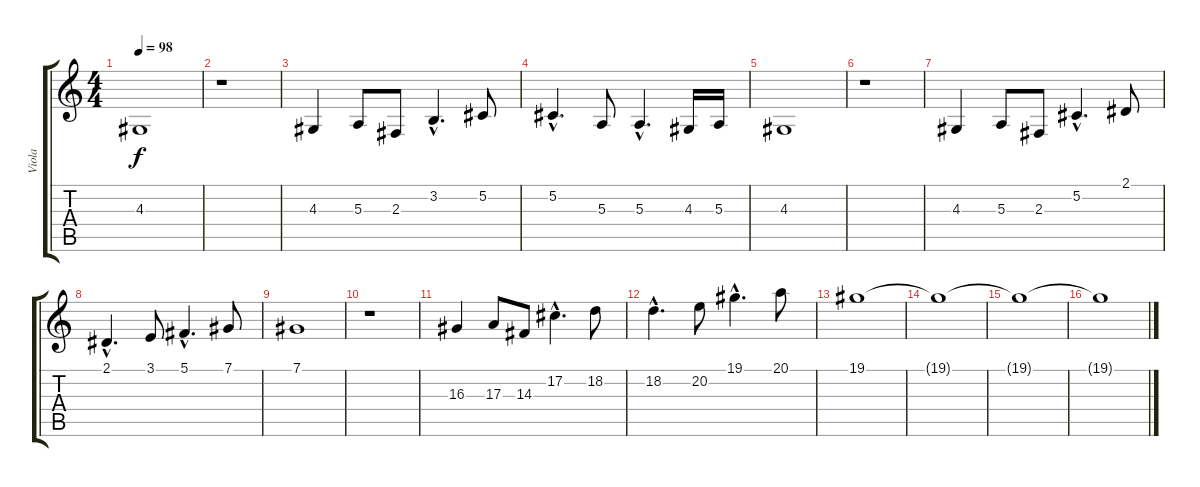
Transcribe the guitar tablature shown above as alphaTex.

\track ("Viola" "Viola") {instrument violin}
\staff {score tabs}
\tuning (Db4 Ab3 E3 B2 Gb2 Db2) {hide}
\ts (4 4)
\tempo 98
\clef g2
\ks c
4.3.1{dy f} |
r.1 |
4.3.4 5.3.8 2.3.8 3.2{hac}.4{d} 5.2.8 |
5.2{hac}.4{d} 5.3.8 5.3{hac}.4{d} 4.3.16 5.3.16 |
4.3.1 |
r.1 |
4.3.4 5.3.8 2.3.8 5.2{hac}.4{d} 2.1.8 |
2.1{hac}.4{d} 3.1.8 5.1{hac}.4{d} 7.1.8 |
7.1.1 |
r.1 |
16.3.4 17.3.8 14.3.8 17.2{hac}.4{d} 18.2.8 |
18.2{hac}.4{d} 20.2.8 19.1{hac}.4{d} 20.1.8 |
19.1.1 |
19.1{t}.1 |
19.1{t}.1 |
19.1{t}.1
